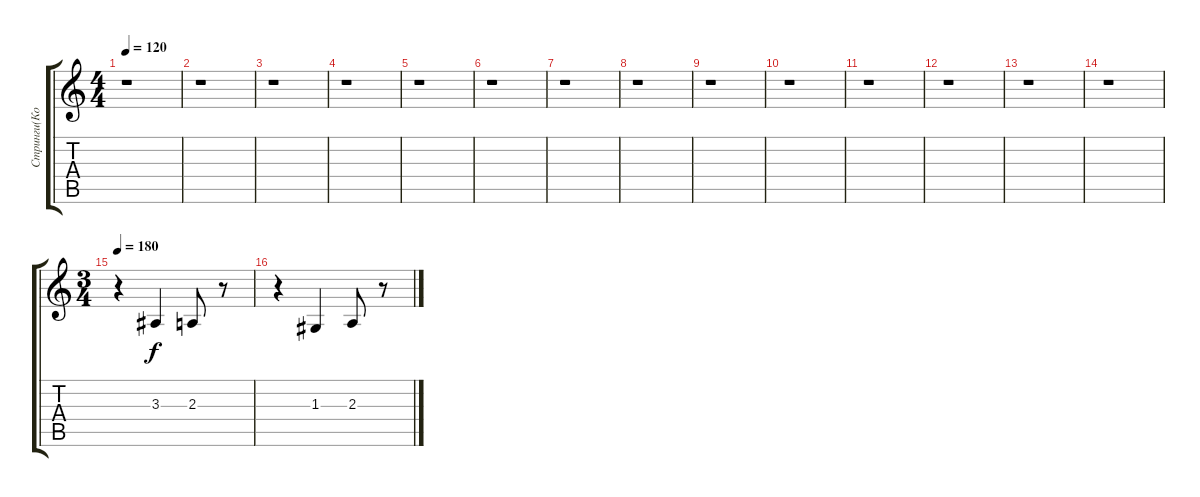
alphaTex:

\track ("Стринги(Козлов)" "Стринги(Ко") {instrument tremolostrings}
\staff {score tabs}
\tuning (E4 B3 G3 D3 A2 E2) {hide}
\ts (4 4)
\tempo 120
\clef g2
\ks c
r.1{dy f} |
r.1 |
r.1 |
r.1 |
r.1 |
r.1 |
r.1 |
r.1 |
r.1 |
r.1 |
r.1 |
r.1 |
r.1 |
r.1 |
\ts (3 4)
\tempo 180
r.4 3.3.4 2.3.8 r.8 |
r.4 1.3.4 2.3.8 r.8
